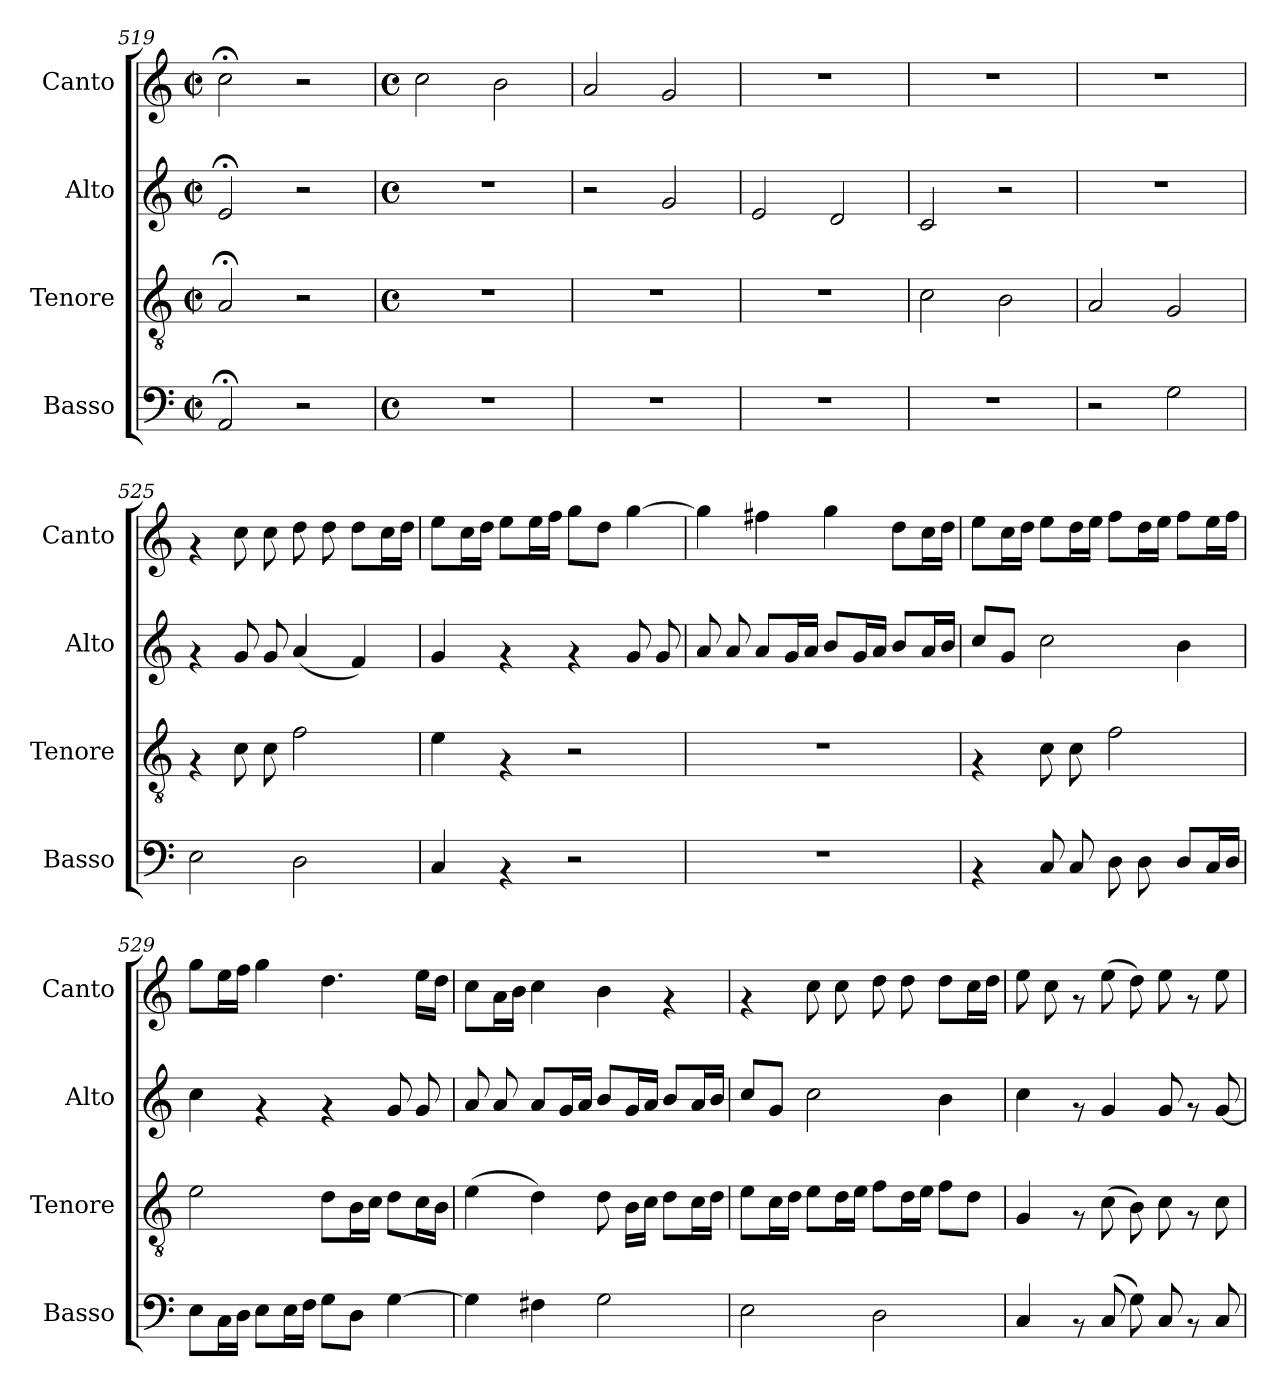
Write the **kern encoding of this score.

**kern	**kern	**kern	**kern
*part4	*part3	*part2	*part1
*staff4	*staff3	*staff2	*staff1
*I"Basso	*I"Tenore	*I"Alto	*I"Canto
*I'Basso	*I'Tenore	*I'Alto	*I'Canto
*clefF4	*clefGv2	*clefG2	*clefG2
*k[]	*k[]	*k[]	*k[]
*C:	*C:	*C:	*C:
*M2/2	*M2/2	*M2/2	*M2/2
*met(c|)	*met(c|)	*met(c|)	*met(c|)
=519	=519	=519	=519
2AA;/	2A;/	2e;/	2cc;<\
2r	2r	2r	2r
!!LO:PB:g=z
=520	=520	=520	=520
*M4/4	*M4/4	*M4/4	*M4/4
*met(c)	*met(c)	*met(c)	*met(c)
1r	1r	1r	2cc\
.	.	.	2b\
=521	=521	=521	=521
1r	1r	2r	2a/
.	.	2g/	2g/
=522	=522	=522	=522
1r	1r	2e/	1r
.	.	2d/	.
=523	=523	=523	=523
1r	2c\	2c/	1r
.	2B\	2r	.
=524	=524	=524	=524
2r	2A/	1r	1r
2G\	2G/	.	.
=525	=525	=525	=525
2E\	4rF	4rf	4rf
.	8c\	8g/	8cc\
.	8c\	8g/	8cc\
2D\	2f\	(<4a/	8dd\
.	.	.	8dd\
.	.	4f/)	8dd\L
.	.	.	16cc\L
.	.	.	16dd\JJ
=526	=526	=526	=526
4C/	4e\	4g/	8ee\L
.	.	.	16cc\L
.	.	.	16dd\JJ
4rAA	4rF	4rf	8ee\L
.	.	.	16ee\L
.	.	.	16ff\JJ
2r	2r	4rf	8gg\L
.	.	.	8dd\J
.	.	8g/	[<4gg\
.	.	8g/	.
!!LO:LB:g=z
=527	=527	=527	=527
1r	1r	8a/	4gg\]
.	.	8a/	.
.	.	8a/L	4ff#X\
.	.	16g/L	.
.	.	16a/JJ	.
.	.	8b/L	4gg\
.	.	16g/L	.
.	.	16a/JJ	.
.	.	8b/L	8dd\L
.	.	16a/L	16cc\L
.	.	16b/JJ	16dd\JJ
=528	=528	=528	=528
4rAA	4rF	8cc/L	8ee\L
.	.	8g/J	16cc\L
.	.	.	16dd\JJ
8C/	8c\	2cc\	8ee\L
8C/	8c\	.	16dd\L
.	.	.	16ee\JJ
8D\	2f\	.	8ff\L
8D\	.	.	16dd\L
.	.	.	16ee\JJ
8D/L	.	4b\	8ff\L
16C/L	.	.	16ee\L
16D/JJ	.	.	16ff\JJ
=529	=529	=529	=529
8E\L	2e\	4cc\	8gg\L
16C\L	.	.	16ee\L
16D\JJ	.	.	16ff\JJ
8E\L	.	4rf	4gg\
16E\L	.	.	.
16F\JJ	.	.	.
8G\L	8d\L	4rf	4.dd\
8D\J	16B\L	.	.
.	16c\JJ	.	.
[>4G\	8d\L	8g/	.
.	16c\L	8g/	16ee\LL
.	16B\JJ	.	16dd\JJ
=530	=530	=530	=530
4G\]	(>4e\	8a/	8cc\L
.	.	8a/	16a\L
.	.	.	16b\JJ
4F#X\	4d\)	8a/L	4cc\
.	.	16g/L	.
.	.	16a/JJ	.
2G\	8d\	8b/L	4b\
.	16B\LL	16g/L	.
.	16c\JJ	16a/JJ	.
.	8d\L	8b/L	4rf
.	16c\L	16a/L	.
.	16d\JJ	16b/JJ	.
!!LO:LB:g=z
=531	=531	=531	=531
2E\	8e\L	8cc/L	4rf
.	16c\L	8g/J	.
.	16d\JJ	.	.
.	8e\L	2cc\	8cc\
.	16d\L	.	8cc\
.	16e\JJ	.	.
2D\	8f\L	.	8dd\
.	16d\L	.	8dd\
.	16e\JJ	.	.
.	8f\L	4b\	8dd\L
.	8d\J	.	16cc\L
.	.	.	16dd\JJ
=532	=532	=532	=532
4C/	4G/	4cc\	8ee\
.	.	.	8cc\
8rAA	8rF	8rf	8rf
(8C/	(>8c\	4g/	(>8ee\
8G\)	8B\)	.	8dd\)
8C/	8c\	8g/	8ee\
8rAA	8rF	8rf	8rf
8C/	8c\	[<8g/	8ee\
=	=	=	=
*-	*-	*-	*-
